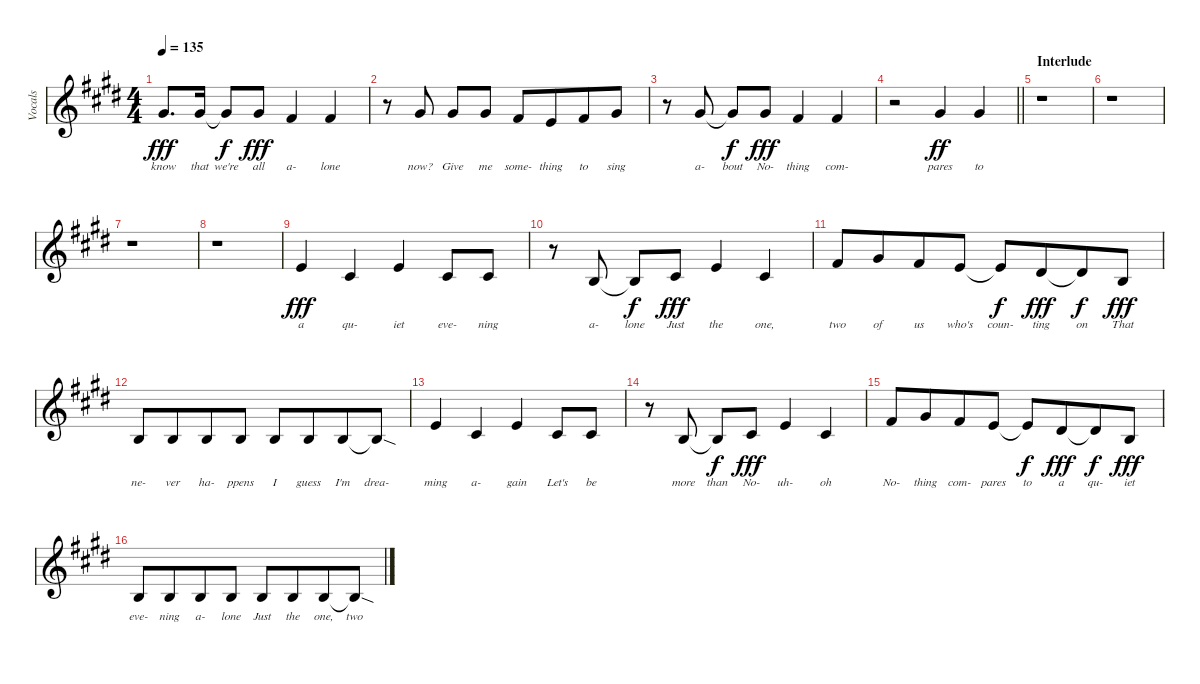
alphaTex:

\track ("Vocals" "Vocals") {instrument clarinet}
\staff {score}
\tuning (E4 B3 G3 D3 A2 E2) {hide}
\ts (4 4)
\tempo 135
\clef g2
\ks c#minor
4.1.8{d lyrics (0 "know") lyrics (1 "") lyrics (2 "") lyrics (3 "") lyrics (4 "") dy fff} 4.1.16{lyrics (0 "that") lyrics (1 "") lyrics (2 "") lyrics (3 "") lyrics (4 "") beam split} 4.1{t}.8{lyrics (0 "we're") lyrics (1 "") lyrics (2 "") lyrics (3 "") lyrics (4 "") dy f} 4.1.8{lyrics (0 "all") lyrics (1 "") lyrics (2 "") lyrics (3 "") lyrics (4 "") dy fff} 2.1.4{lyrics (0 "a-") lyrics (1 "") lyrics (2 "") lyrics (3 "") lyrics (4 "")} 2.1.4{lyrics (0 "lone") lyrics (1 "") lyrics (2 "") lyrics (3 "") lyrics (4 "")} |
r.8 4.1.8{lyrics (0 "now?") lyrics (1 "") lyrics (2 "") lyrics (3 "") lyrics (4 "")} 4.1.8{lyrics (0 "Give") lyrics (1 "") lyrics (2 "") lyrics (3 "") lyrics (4 "")} 4.1.8{lyrics (0 "me") lyrics (1 "") lyrics (2 "") lyrics (3 "") lyrics (4 "")} 2.1.8{lyrics (0 "some-") lyrics (1 "") lyrics (2 "") lyrics (3 "") lyrics (4 "")} 0.1.8{lyrics (0 "thing") lyrics (1 "") lyrics (2 "") lyrics (3 "") lyrics (4 "") beam merge} 2.1.8{lyrics (0 "to") lyrics (1 "") lyrics (2 "") lyrics (3 "") lyrics (4 "")} 4.1.8{lyrics (0 "sing") lyrics (1 "") lyrics (2 "") lyrics (3 "") lyrics (4 "")} |
r.8 4.1.8{lyrics (0 "a-") lyrics (1 "") lyrics (2 "") lyrics (3 "") lyrics (4 "")} 4.1{t}.8{lyrics (0 "bout") lyrics (1 "") lyrics (2 "") lyrics (3 "") lyrics (4 "") dy f} 4.1.8{lyrics (0 "No-") lyrics (1 "") lyrics (2 "") lyrics (3 "") lyrics (4 "") dy fff} 2.1.4{lyrics (0 "thing") lyrics (1 "") lyrics (2 "") lyrics (3 "") lyrics (4 "")} 2.1.4{lyrics (0 "com-") lyrics (1 "") lyrics (2 "") lyrics (3 "") lyrics (4 "")} |
\barLineRight lightlight
r.2 4.1.4{lyrics (0 "pares") lyrics (1 "") lyrics (2 "") lyrics (3 "") lyrics (4 "") dy ff} 4.1.4{lyrics (0 "to") lyrics (1 "") lyrics (2 "") lyrics (3 "") lyrics (4 "")} |
\section ("" "Interlude")
r.1 |
r.1 |
r.1 |
r.1 |
5.2.4{lyrics (0 "a") lyrics (1 "") lyrics (2 "") lyrics (3 "") lyrics (4 "") dy fff} 2.2.4{lyrics (0 "qu-") lyrics (1 "") lyrics (2 "") lyrics (3 "") lyrics (4 "")} 5.2.4{lyrics (0 "iet") lyrics (1 "") lyrics (2 "") lyrics (3 "") lyrics (4 "")} 2.2.8{lyrics (0 "eve-") lyrics (1 "") lyrics (2 "") lyrics (3 "") lyrics (4 "")} 2.2.8{lyrics (0 "ning") lyrics (1 "") lyrics (2 "") lyrics (3 "") lyrics (4 "")} |
r.8 0.2.8{lyrics (0 "a-") lyrics (1 "") lyrics (2 "") lyrics (3 "") lyrics (4 "")} 0.2{t}.8{lyrics (0 "lone") lyrics (1 "") lyrics (2 "") lyrics (3 "") lyrics (4 "") dy f} 2.2.8{lyrics (0 "Just") lyrics (1 "") lyrics (2 "") lyrics (3 "") lyrics (4 "") dy fff} 5.2.4{lyrics (0 "the") lyrics (1 "") lyrics (2 "") lyrics (3 "") lyrics (4 "")} 2.2.4{lyrics (0 "one,") lyrics (1 "") lyrics (2 "") lyrics (3 "") lyrics (4 "")} |
2.1.8{lyrics (0 "two") lyrics (1 "") lyrics (2 "") lyrics (3 "") lyrics (4 "")} 4.1.8{lyrics (0 "of") lyrics (1 "") lyrics (2 "") lyrics (3 "") lyrics (4 "") beam merge} 2.1.8{lyrics (0 "us") lyrics (1 "") lyrics (2 "") lyrics (3 "") lyrics (4 "")} 0.1.8{lyrics (0 "who's") lyrics (1 "") lyrics (2 "") lyrics (3 "") lyrics (4 "")} 0.1{t}.8{lyrics (0 "coun-") lyrics (1 "") lyrics (2 "") lyrics (3 "") lyrics (4 "") dy f} 4.2.8{lyrics (0 "ting") lyrics (1 "") lyrics (2 "") lyrics (3 "") lyrics (4 "") dy fff beam merge} 4.2{t}.8{lyrics (0 "on") lyrics (1 "") lyrics (2 "") lyrics (3 "") lyrics (4 "") dy f} 0.2.8{lyrics (0 "That") lyrics (1 "") lyrics (2 "") lyrics (3 "") lyrics (4 "") dy fff} |
0.2.8{lyrics (0 "ne-") lyrics (1 "") lyrics (2 "") lyrics (3 "") lyrics (4 "")} 0.2.8{lyrics (0 "ver") lyrics (1 "") lyrics (2 "") lyrics (3 "") lyrics (4 "") beam merge} 0.2.8{lyrics (0 "ha-") lyrics (1 "") lyrics (2 "") lyrics (3 "") lyrics (4 "")} 0.2.8{lyrics (0 "ppens") lyrics (1 "") lyrics (2 "") lyrics (3 "") lyrics (4 "")} 0.2.8{lyrics (0 "I") lyrics (1 "") lyrics (2 "") lyrics (3 "") lyrics (4 "")} 0.2.8{lyrics (0 "guess") lyrics (1 "") lyrics (2 "") lyrics (3 "") lyrics (4 "") beam merge} 0.2.8{lyrics (0 "I'm") lyrics (1 "") lyrics (2 "") lyrics (3 "") lyrics (4 "")} 0.2{sod t}.8{lyrics (0 "drea-") lyrics (1 "") lyrics (2 "") lyrics (3 "") lyrics (4 "")} |
5.2.4{lyrics (0 "ming") lyrics (1 "") lyrics (2 "") lyrics (3 "") lyrics (4 "")} 2.2.4{lyrics (0 "a-") lyrics (1 "") lyrics (2 "") lyrics (3 "") lyrics (4 "")} 5.2.4{lyrics (0 "gain") lyrics (1 "") lyrics (2 "") lyrics (3 "") lyrics (4 "")} 2.2.8{lyrics (0 "Let's") lyrics (1 "") lyrics (2 "") lyrics (3 "") lyrics (4 "")} 2.2.8{lyrics (0 "be") lyrics (1 "") lyrics (2 "") lyrics (3 "") lyrics (4 "")} |
r.8 0.2.8{lyrics (0 "more") lyrics (1 "") lyrics (2 "") lyrics (3 "") lyrics (4 "")} 0.2{t}.8{lyrics (0 "than") lyrics (1 "") lyrics (2 "") lyrics (3 "") lyrics (4 "") dy f} 2.2.8{lyrics (0 "No-") lyrics (1 "") lyrics (2 "") lyrics (3 "") lyrics (4 "") dy fff} 5.2.4{lyrics (0 "uh-") lyrics (1 "") lyrics (2 "") lyrics (3 "") lyrics (4 "")} 2.2.4{lyrics (0 "oh") lyrics (1 "") lyrics (2 "") lyrics (3 "") lyrics (4 "")} |
2.1.8{lyrics (0 "No-") lyrics (1 "") lyrics (2 "") lyrics (3 "") lyrics (4 "")} 4.1.8{lyrics (0 "thing") lyrics (1 "") lyrics (2 "") lyrics (3 "") lyrics (4 "") beam merge} 2.1.8{lyrics (0 "com-") lyrics (1 "") lyrics (2 "") lyrics (3 "") lyrics (4 "")} 0.1.8{lyrics (0 "pares") lyrics (1 "") lyrics (2 "") lyrics (3 "") lyrics (4 "")} 0.1{t}.8{lyrics (0 "to") lyrics (1 "") lyrics (2 "") lyrics (3 "") lyrics (4 "") dy f} 4.2.8{lyrics (0 "a") lyrics (1 "") lyrics (2 "") lyrics (3 "") lyrics (4 "") dy fff beam merge} 4.2{t}.8{lyrics (0 "qu-") lyrics (1 "") lyrics (2 "") lyrics (3 "") lyrics (4 "") dy f} 0.2.8{lyrics (0 "iet") lyrics (1 "") lyrics (2 "") lyrics (3 "") lyrics (4 "") dy fff} |
0.2.8{lyrics (0 "eve-") lyrics (1 "") lyrics (2 "") lyrics (3 "") lyrics (4 "")} 0.2.8{lyrics (0 "ning") lyrics (1 "") lyrics (2 "") lyrics (3 "") lyrics (4 "") beam merge} 0.2.8{lyrics (0 "a-") lyrics (1 "") lyrics (2 "") lyrics (3 "") lyrics (4 "")} 0.2.8{lyrics (0 "lone") lyrics (1 "") lyrics (2 "") lyrics (3 "") lyrics (4 "")} 0.2.8{lyrics (0 "Just") lyrics (1 "") lyrics (2 "") lyrics (3 "") lyrics (4 "")} 0.2.8{lyrics (0 "the") lyrics (1 "") lyrics (2 "") lyrics (3 "") lyrics (4 "") beam merge} 0.2.8{lyrics (0 "one,") lyrics (1 "") lyrics (2 "") lyrics (3 "") lyrics (4 "")} 0.2{sod t}.8{lyrics (0 "two") lyrics (1 "") lyrics (2 "") lyrics (3 "") lyrics (4 "")}
